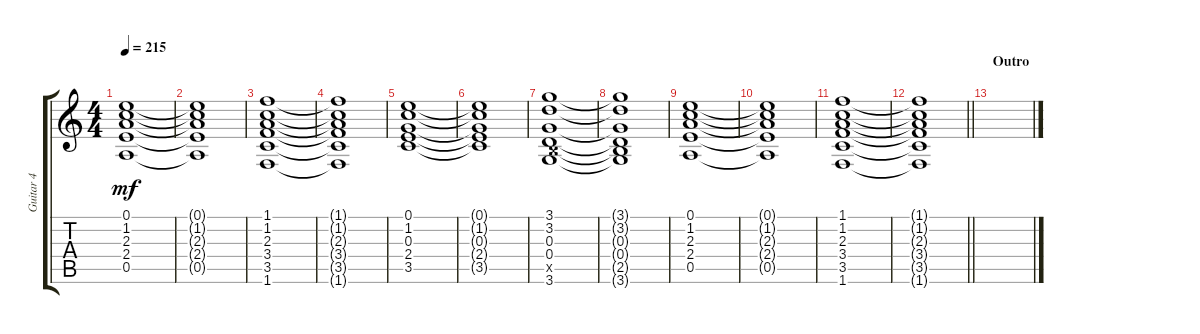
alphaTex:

\track ("Guitar 4" "Guitar 4") {instrument electricguitarclean}
\staff {score tabs}
\tuning (E4 B3 G3 D3 A2 E2) {hide}
\ts (4 4)
\tempo 215
\clef g2
\ks c
(0.1 1.2 2.3 2.4 0.5).1{dy mf} |
(0.1{t} 1.2{t} 2.3{t} 2.4{t} 0.5{t}).1 |
(1.1 1.2 2.3 3.4 3.5 1.6).1 |
(1.1{t} 1.2{t} 2.3{t} 3.4{t} 3.5{t} 1.6{t}).1 |
(0.1 1.2 0.3 2.4 3.5).1 |
(0.1{t} 1.2{t} 0.3{t} 2.4{t} 3.5{t}).1 |
(3.1 3.2 0.3 0.4 2.5{x} 3.6).1 |
(3.1{t} 3.2{t} 0.3{t} 0.4{t} 2.5{t} 3.6{t}).1 |
(0.1 1.2 2.3 2.4 0.5).1 |
(0.1{t} 1.2{t} 2.3{t} 2.4{t} 0.5{t}).1 |
(1.1 1.2 2.3 3.4 3.5 1.6).1 |
\barLineRight lightlight
(1.1{t} 1.2{t} 2.3{t} 3.4{t} 3.5{t} 1.6{t}).1 |
\section ("" "Outro")
